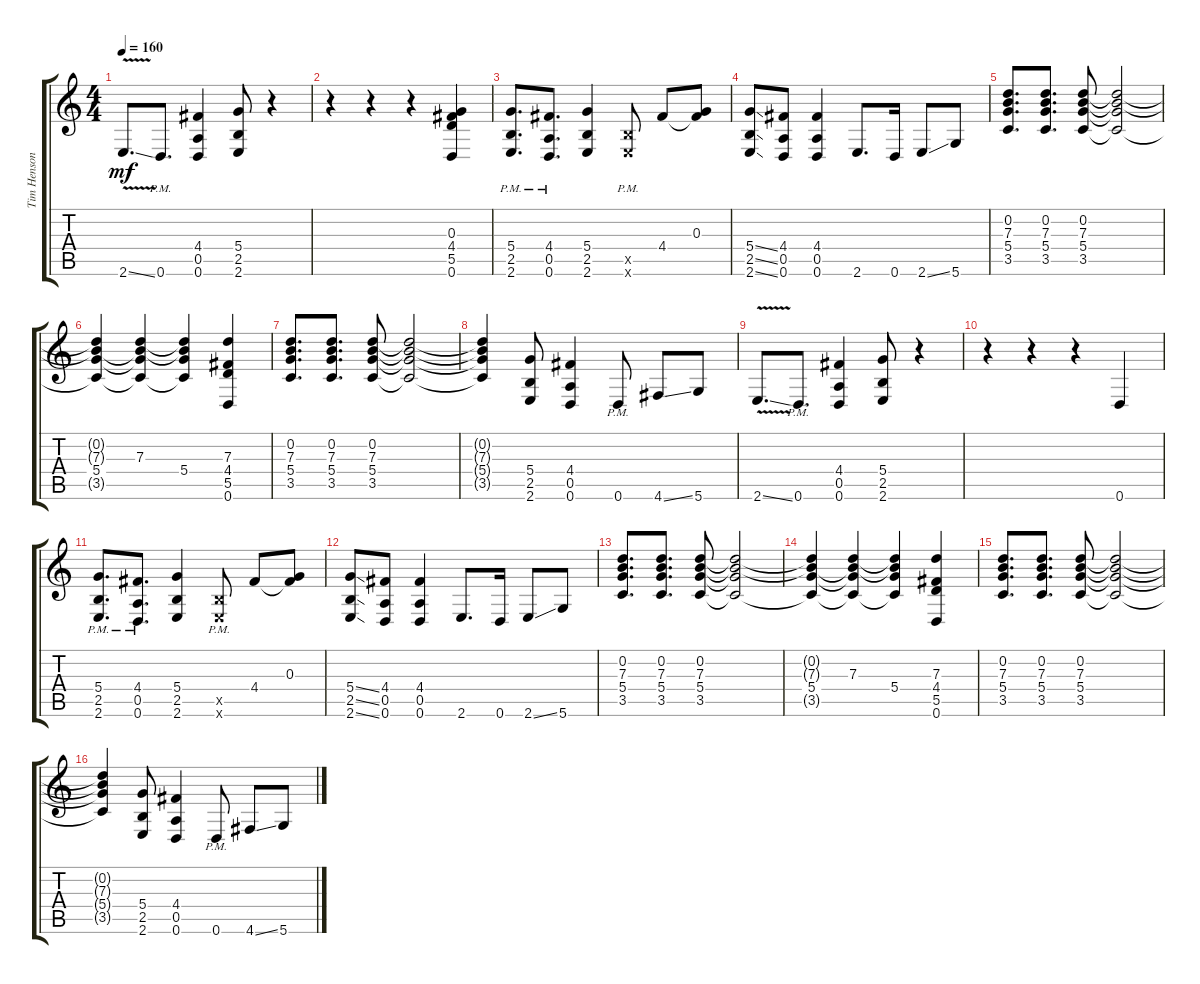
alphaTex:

\track ("Tim Henson Rhythm" "Tim Henson") {instrument acousticguitarnylon}
\staff {score tabs}
\tuning (E4 B3 G3 D3 A2 D2) {hide}
\ts (4 4)
\tempo 160
\clef g2
\ks c
2.6{v ss}.8{d dy mf} 0.6{pm}.8{d} (4.4 0.5 0.6).4 (5.4 2.5 2.6).8 r.4 |
r.4 r.4 r.4 (0.3 4.4 5.5 0.6).4 |
(5.4{pm} 2.5{pm} 2.6{pm}).8{d} (4.4{pm} 0.5{pm} 0.6{pm}).8{d} (5.4 2.5 2.6).4 (2.5{pm x} 2.6{pm x}).8 4.4.8 (0.3 4.4{t}).8 |
(5.4{ss} 2.5{ss} 2.6{ss}).8 (4.4 0.5 0.6).8 (4.4 0.5 0.6).4 2.6.8{d} 0.6.16 2.6{ss}.8 5.6.8 |
(0.2 7.3 5.4 3.5).8{d} (0.2 7.3 5.4 3.5).8{d} (0.2 7.3 5.4 3.5).8 (0.2{t} 7.3{t} 5.4{t} 3.5{t}).2 |
(0.2{t} 7.3{t} 5.4 3.5{t}).4 (0.2{t} 7.3 5.4{t} 3.5{t}).4 (0.2{t} 7.3{t} 5.4 3.5{t}).4 (7.3 4.4 5.5 0.6).4 |
(0.2 7.3 5.4 3.5).8{d} (0.2 7.3 5.4 3.5).8{d} (0.2 7.3 5.4 3.5).8 (0.2{t} 7.3{t} 5.4{t} 3.5{t}).2 |
(0.2{t} 7.3{t} 5.4{t} 3.5{t}).4 (5.4 2.5 2.6).8 (4.4 0.5 0.6).4 0.6{pm}.8 4.6{ss}.8 5.6.8 |
2.6{v ss}.8{d} 0.6{pm}.8{d} (4.4 0.5 0.6).4 (5.4 2.5 2.6).8 r.4 |
r.4 r.4 r.4 0.6.4 |
(5.4{pm} 2.5{pm} 2.6{pm}).8{d} (4.4{pm} 0.5{pm} 0.6{pm}).8{d} (5.4 2.5 2.6).4 (2.5{pm x} 2.6{pm x}).8 4.4.8 (0.3 4.4{t}).8 |
(5.4{ss} 2.5{ss} 2.6{ss}).8 (4.4 0.5 0.6).8 (4.4 0.5 0.6).4 2.6.8{d} 0.6.16 2.6{ss}.8 5.6.8 |
(0.2 7.3 5.4 3.5).8{d} (0.2 7.3 5.4 3.5).8{d} (0.2 7.3 5.4 3.5).8 (0.2{t} 7.3{t} 5.4{t} 3.5{t}).2 |
(0.2{t} 7.3{t} 5.4 3.5{t}).4 (0.2{t} 7.3 5.4{t} 3.5{t}).4 (0.2{t} 7.3{t} 5.4 3.5{t}).4 (7.3 4.4 5.5 0.6).4 |
(0.2 7.3 5.4 3.5).8{d} (0.2 7.3 5.4 3.5).8{d} (0.2 7.3 5.4 3.5).8 (0.2{t} 7.3{t} 5.4{t} 3.5{t}).2 |
(0.2{t} 7.3{t} 5.4{t} 3.5{t}).4 (5.4 2.5 2.6).8 (4.4 0.5 0.6).4 0.6{pm}.8 4.6{ss}.8 5.6.8
